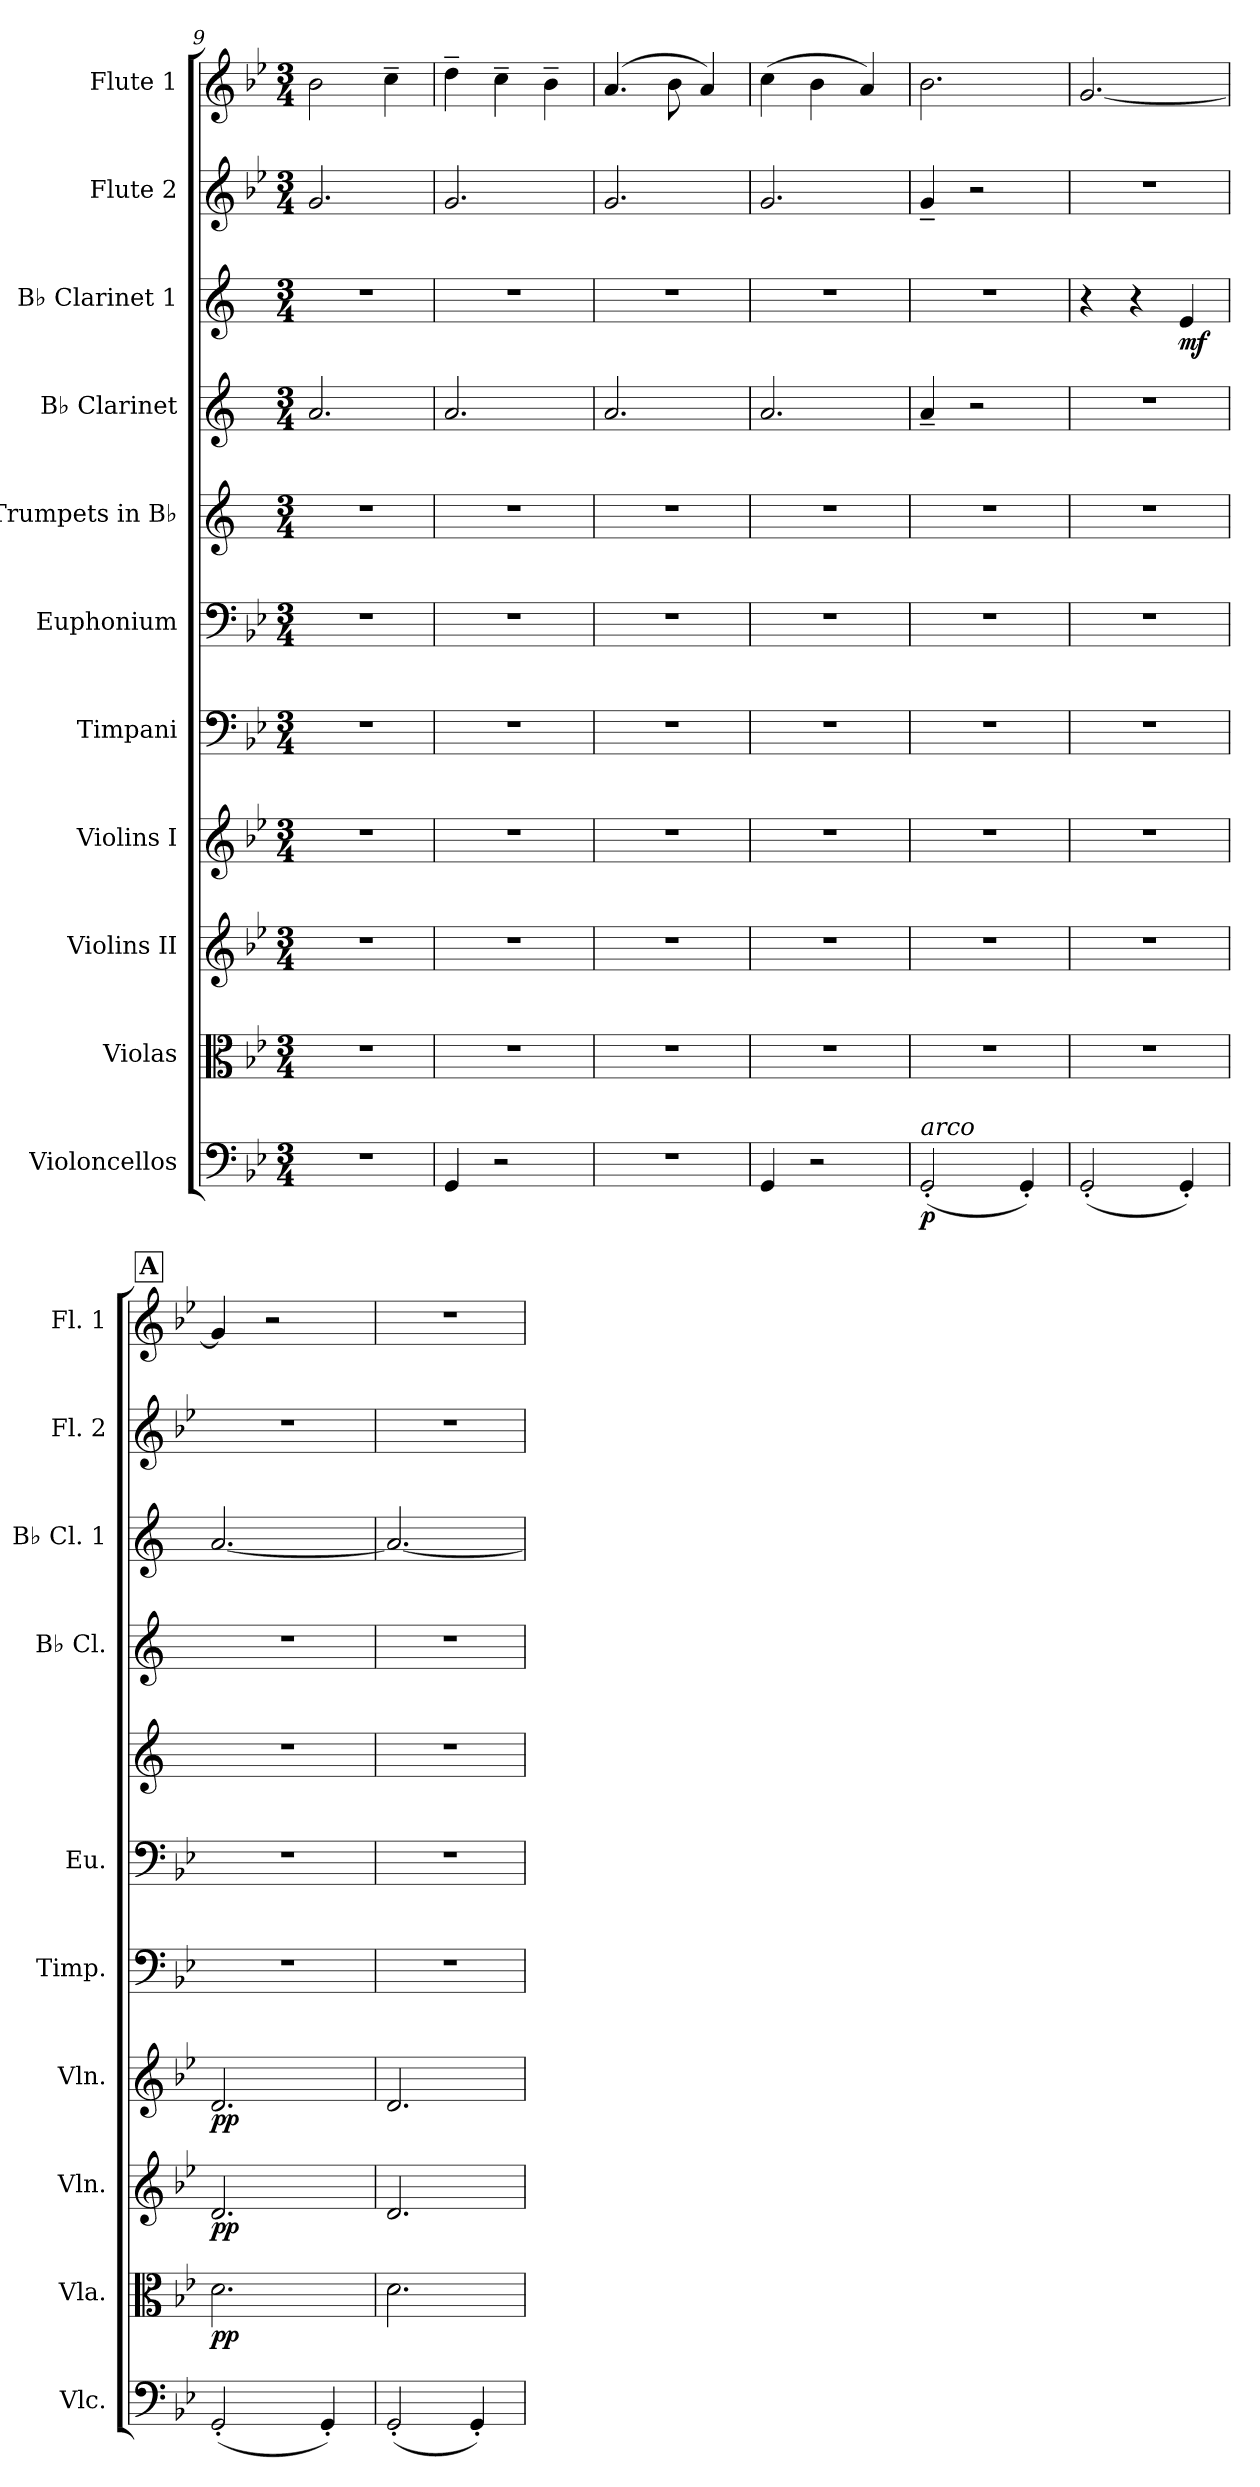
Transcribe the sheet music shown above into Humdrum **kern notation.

**kern	**dynam	**kern	**dynam	**kern	**dynam	**kern	**dynam	**kern	**kern	**kern	**kern	**kern	**dynam	**kern	**kern
*part11	*part11	*part10	*part10	*part9	*part9	*part8	*part8	*part7	*part6	*part5	*part4	*part3	*part3	*part2	*part1
*staff11	*staff11	*staff10	*staff10	*staff9	*staff9	*staff8	*staff8	*staff7	*staff6	*staff5	*staff4	*staff3	*staff3	*staff2	*staff1
*I"Violoncellos	*	*I"Violas	*	*I"Violins II	*	*I"Violins I	*	*I"Timpani	*I"Euphonium	*I"Trumpets in B♭	*I"B♭ Clarinet	*I"B♭ Clarinet 1	*	*I"Flute 2	*I"Flute 1
*I'Vlc.	*	*I'Vla.	*	*I'Vln.	*	*I'Vln.	*	*I'Timp.	*I'Eu.	*	*I'B♭ Cl.	*I'B♭ Cl. 1	*	*I'Fl. 2	*I'Fl. 1
*clefF4	*	*clefC3	*	*clefG2	*	*clefG2	*	*clefF4	*clefF4	*clefG2	*clefG2	*clefG2	*	*clefG2	*clefG2
*	*	*	*	*	*	*	*	*	*	*ITrd1c2	*ITrd1c2	*ITrd1c2	*	*	*
*k[b-e-]	*	*k[b-e-]	*	*k[b-e-]	*	*k[b-e-]	*	*k[b-e-]	*k[b-e-]	*k[b-e-]	*k[b-e-]	*k[b-e-]	*	*k[b-e-]	*k[b-e-]
*M3/4	*	*M3/4	*	*M3/4	*	*M3/4	*	*M3/4	*M3/4	*M3/4	*M3/4	*M3/4	*	*M3/4	*M3/4
=9	=9	=9	=9	=9	=9	=9	=9	=9	=9	=9	=9	=9	=9	=9	=9
2.r	.	2.r	.	2.r	.	2.r	.	2.r	2.r	2.r	2.g/	2.r	.	2.g/	2b-\
.	.	.	.	.	.	.	.	.	.	.	.	.	.	.	4cc~\
!!LO:PB:g=z
=10	=10	=10	=10	=10	=10	=10	=10	=10	=10	=10	=10	=10	=10	=10	=10
4GG/	.	2.r	.	2.r	.	2.r	.	2.r	2.r	2.r	2.g/	2.r	.	2.g/	4dd~\
2r	.	.	.	.	.	.	.	.	.	.	.	.	.	.	4cc~\
.	.	.	.	.	.	.	.	.	.	.	.	.	.	.	4b-~\
=11	=11	=11	=11	=11	=11	=11	=11	=11	=11	=11	=11	=11	=11	=11	=11
2.r	.	2.r	.	2.r	.	2.r	.	2.r	2.r	2.r	2.g/	2.r	.	2.g/	(4.a/
.	.	.	.	.	.	.	.	.	.	.	.	.	.	.	8b-\
.	.	.	.	.	.	.	.	.	.	.	.	.	.	.	4a/)
=12	=12	=12	=12	=12	=12	=12	=12	=12	=12	=12	=12	=12	=12	=12	=12
4GG/	.	2.r	.	2.r	.	2.r	.	2.r	2.r	2.r	2.g/	2.r	.	2.g/	(4cc\
2r	.	.	.	.	.	.	.	.	.	.	.	.	.	.	4b-\
.	.	.	.	.	.	.	.	.	.	.	.	.	.	.	4a/)
=13	=13	=13	=13	=13	=13	=13	=13	=13	=13	=13	=13	=13	=13	=13	=13
!LO:TX:a:i:t=arco	!	!	!	!	!	!	!	!	!	!	!	!	!	!	!
!	!LO:DY:b	!	!	!	!	!	!	!	!	!	!	!	!	!	!
(2GG'/	p	2.r	.	2.r	.	2.r	.	2.r	2.r	2.r	4g~/	2.r	.	4g~/	2.b-\
.	.	.	.	.	.	.	.	.	.	.	2r	.	.	2r	.
4GG'/)	.	.	.	.	.	.	.	.	.	.	.	.	.	.	.
=14	=14	=14	=14	=14	=14	=14	=14	=14	=14	=14	=14	=14	=14	=14	=14
(2GG'/	.	2.r	.	2.r	.	2.r	.	2.r	2.r	2.r	2.r	4r	.	2.r	[2.g/
.	.	.	.	.	.	.	.	.	.	.	.	4r	.	.	.
!	!	!	!	!	!	!	!	!	!	!	!	!	!LO:DY:b	!	!
4GG'/)	.	.	.	.	.	.	.	.	.	.	.	4d/	mf	.	.
!!LO:REH:place=s1:a:B:fs=14:t=A
=15	=15	=15	=15	=15	=15	=15	=15	=15	=15	=15	=15	=15	=15	=15	=15
!	!	!	!LO:DY:b	!	!LO:DY:b	!	!LO:DY:b	!	!	!	!	!	!	!	!
(2GG'/	.	2.d\	pp	2.d/	pp	2.d/	pp	2.r	2.r	2.r	2.r	[2.g/	.	2.r	4g/]
.	.	.	.	.	.	.	.	.	.	.	.	.	.	.	2r
4GG'/)	.	.	.	.	.	.	.	.	.	.	.	.	.	.	.
=16	=16	=16	=16	=16	=16	=16	=16	=16	=16	=16	=16	=16	=16	=16	=16
(2GG'/	.	2.d\	.	2.d/	.	2.d/	.	2.r	2.r	2.r	2.r	2.g/_	.	2.r	2.r
4GG'/)	.	.	.	.	.	.	.	.	.	.	.	.	.	.	.
=	=	=	=	=	=	=	=	=	=	=	=	=	=	=	=
*-	*-	*-	*-	*-	*-	*-	*-	*-	*-	*-	*-	*-	*-	*-	*-
